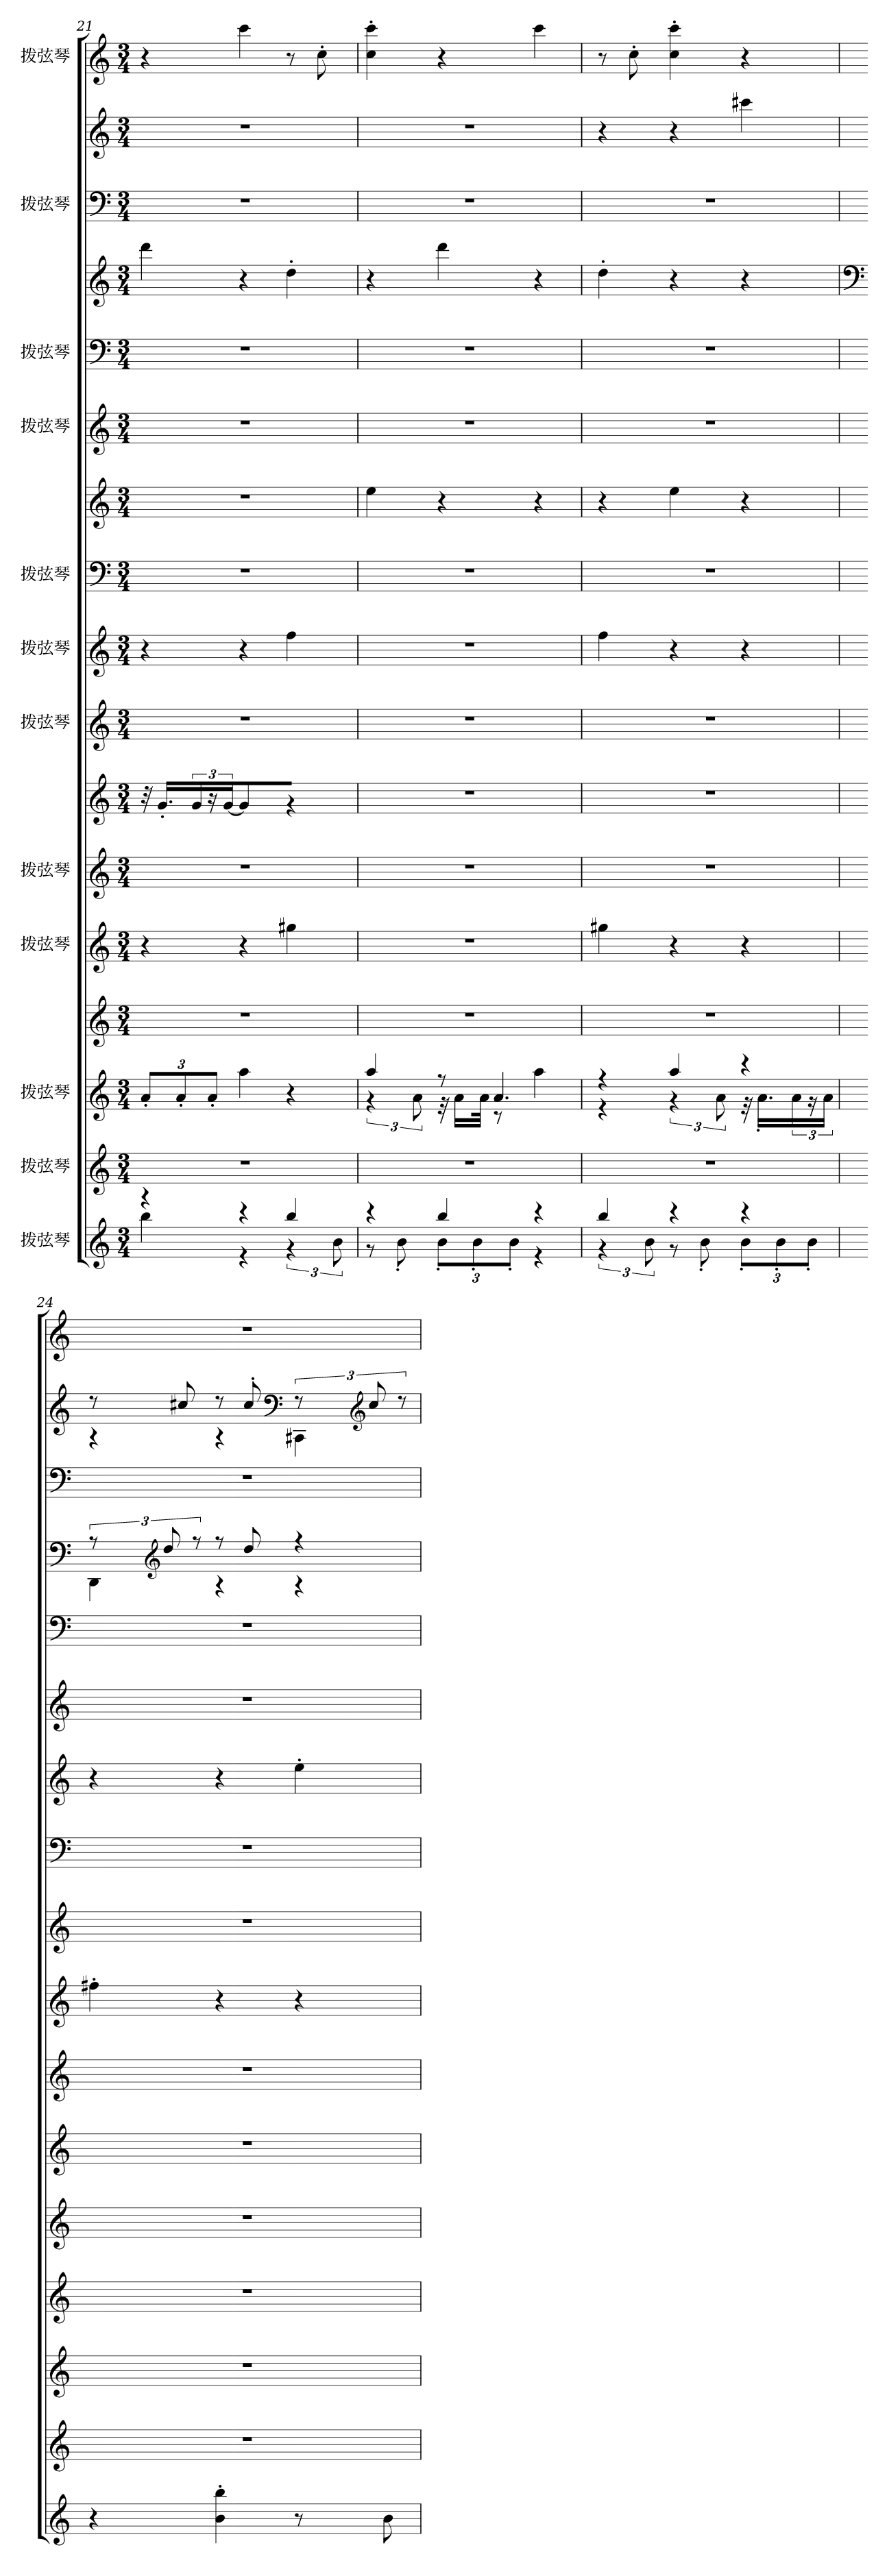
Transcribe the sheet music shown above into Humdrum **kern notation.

**kern	**kern	**kern	**kern	**kern	**kern	**kern	**kern	**kern	**kern	**kern	**kern	**kern	**kern	**kern	**kern	**kern
*part12	*part11	*part10	*part10	*part9	*part8	*part8	*part7	*part6	*part5	*part5	*part4	*part3	*part3	*part2	*part2	*part1
*staff17	*staff16	*staff15	*staff14	*staff13	*staff12	*staff11	*staff10	*staff9	*staff8	*staff7	*staff6	*staff5	*staff4	*staff3	*staff2	*staff1
*I"拨弦琴	*I"拨弦琴	*I"拨弦琴	*	*I"拨弦琴	*I"拨弦琴	*	*I"拨弦琴	*I"拨弦琴	*I"拨弦琴	*	*I"拨弦琴	*I"拨弦琴	*	*I"拨弦琴	*	*I"拨弦琴
*clefG2	*clefG2	*clefG2	*clefG2	*clefG2	*clefG2	*clefG2	*clefG2	*clefG2	*clefF4	*clefG2	*clefG2	*clefF4	*clefG2	*clefF4	*clefG2	*clefG2
*k[]	*k[]	*k[]	*k[]	*k[]	*k[]	*k[]	*k[]	*k[]	*k[]	*k[]	*k[]	*k[]	*k[]	*k[]	*k[]	*k[]
*M3/4	*M3/4	*M3/4	*M3/4	*M3/4	*M3/4	*M3/4	*M3/4	*M3/4	*M3/4	*M3/4	*M3/4	*M3/4	*M3/4	*M3/4	*M3/4	*M3/4
=21	=21	=21	=21	=21	=21	=21	=21	=21	=21	=21	=21	=21	=21	=21	=21	=21
*^	*	*	*	*	*	*	*	*	*	*	*	*	*	*	*	*
*	*	*	*Xbrackettup	*	*	*	*	*	*	*	*	*	*	*	*	*	*
4r	4bb\	2.r	12a'/L	2.r	4r	2.r	32r	2.r	4r	2.r	2.r	2.r	2.r	4ddd\	2.r	2.r	4r
.	.	.	.	.	.	.	16.g'/LL	.	.	.	.	.	.	.	.	.	.
.	.	.	12a'/	.	.	.	.	.	.	.	.	.	.	.	.	.	.
.	.	.	.	.	.	.	24g/JJ	.	.	.	.	.	.	.	.	.	.
.	.	.	12a'/J	.	.	.	24r	.	.	.	.	.	.	.	.	.	.
.	.	.	.	.	.	.	[24g/	.	.	.	.	.	.	.	.	.	.
4r	4r	.	4aa\	.	4r	.	4g/]	.	4r	.	.	.	.	4r	.	.	4ccc\
4bb/	6r	.	4r	.	4gg#X\	.	4r	.	4ff\	.	.	.	.	4dd'\	.	.	8r
.	.	.	.	.	.	.	.	.	.	.	.	.	.	.	.	.	8cc'\
.	12b\	.	.	.	.	.	.	.	.	.	.	.	.	.	.	.	.
=22	=22	=22	=22	=22	=22	=22	=22	=22	=22	=22	=22	=22	=22	=22	=22	=22	=22
*	*	*	*^	*	*	*	*	*	*	*	*	*	*	*	*	*	*
*	*	*	*	*brackettup	*	*	*	*	*	*	*	*	*	*	*	*	*	*
4r	8r	2.r	4aa/	6r	2.r	2.r	2.r	2.r	2.r	2.r	2.r	4ee\	2.r	2.r	4r	2.r	2.r	4cc\' 4ccc\'
.	8b'\	.	.	.	.	.	.	.	.	.	.	.	.	.	.	.	.	.
.	.	.	.	12a\	.	.	.	.	.	.	.	.	.	.	.	.	.	.
*	*Xbrackettup	*	*	*	*	*	*	*	*	*	*	*	*	*	*	*	*	*
4bb/	12b'\L	.	8r	32r	.	.	.	.	.	.	.	4r	.	.	4ddd\	.	.	4r
.	.	.	.	16a\LL	.	.	.	.	.	.	.	.	.	.	.	.	.	.
.	12b'\	.	.	.	.	.	.	.	.	.	.	.	.	.	.	.	.	.
.	.	.	.	32a\JJk	.	.	.	.	.	.	.	.	.	.	.	.	.	.
.	.	.	4.a/	8r	.	.	.	.	.	.	.	.	.	.	.	.	.	.
.	12b'\J	.	.	.	.	.	.	.	.	.	.	.	.	.	.	.	.	.
4r	4r	.	.	4aa\	.	.	.	.	.	.	.	4r	.	.	4r	.	.	4ccc\
=23	=23	=23	=23	=23	=23	=23	=23	=23	=23	=23	=23	=23	=23	=23	=23	=23	=23	=23
*	*brackettup	*	*	*	*	*	*	*	*	*	*	*	*	*	*	*	*	*
4bb/	6r	2.r	4r	4r	2.r	4gg#X\	2.r	2.r	2.r	4ff\	2.r	4r	2.r	2.r	4dd'\	2.r	4r	8r
.	.	.	.	.	.	.	.	.	.	.	.	.	.	.	.	.	.	8cc'\
.	12b\	.	.	.	.	.	.	.	.	.	.	.	.	.	.	.	.	.
4r	8r	.	4aa/	6r	.	4r	.	.	.	4r	.	4ee\	.	.	4r	.	4r	4cc\' 4ccc\'
.	8b'\	.	.	.	.	.	.	.	.	.	.	.	.	.	.	.	.	.
.	.	.	.	12a\	.	.	.	.	.	.	.	.	.	.	.	.	.	.
*	*Xbrackettup	*	*	*	*	*	*	*	*	*	*	*	*	*	*	*	*	*
4r	12b'\L	.	4r	32r	.	4r	.	.	.	4r	.	4r	.	.	4r	.	4ccc#X\	4r
.	.	.	.	16.a'\LL	.	.	.	.	.	.	.	.	.	.	.	.	.	.
.	12b'\	.	.	.	.	.	.	.	.	.	.	.	.	.	.	.	.	.
.	.	.	.	24a\JJ	.	.	.	.	.	.	.	.	.	.	.	.	.	.
.	12b'\J	.	.	24r	.	.	.	.	.	.	.	.	.	.	.	.	.	.
.	.	.	.	24a\	.	.	.	.	.	.	.	.	.	.	.	.	.	.
*v	*v	*	*v	*v	*	*	*	*	*	*	*	*	*	*	*	*	*	*
!!LO:PB:g=z
=24	=24	=24	=24	=24	=24	=24	=24	=24	=24	=24	=24	=24	=24	=24	=24	=24
*	*	*	*	*	*	*	*	*	*	*	*	*	*clefF4	*	*	*
*	*	*	*	*	*	*	*	*	*	*	*	*	*^	*	*^	*
4r	2.r	2.r	2.r	2.r	2.r	2.r	4ff#X'\	2.r	2.r	4r	2.r	2.r	12r	4DD\	2.r	8r	4r	2.r
*	*	*	*	*	*	*	*	*	*	*	*	*	*clefG2	*	*	*	*	*
.	.	.	.	.	.	.	.	.	.	.	.	.	12dd/	.	.	.	.	.
.	.	.	.	.	.	.	.	.	.	.	.	.	.	.	.	8cc#X/	.	.
.	.	.	.	.	.	.	.	.	.	.	.	.	12r	.	.	.	.	.
4b\' 4bb\'	.	.	.	.	.	.	4r	.	.	4r	.	.	8r	4r	.	8r	4r	.
.	.	.	.	.	.	.	.	.	.	.	.	.	8dd/	.	.	8cc#'/	.	.
*	*	*	*	*	*	*	*	*	*	*	*	*	*	*	*	*clefF4	*	*
8r	.	.	.	.	.	.	4r	.	.	4ee'\	.	.	4r	4r	.	12r	4CC#X\	.
*	*	*	*	*	*	*	*	*	*	*	*	*	*	*	*	*clefG2	*	*
.	.	.	.	.	.	.	.	.	.	.	.	.	.	.	.	12cc#/	.	.
8b\	.	.	.	.	.	.	.	.	.	.	.	.	.	.	.	.	.	.
.	.	.	.	.	.	.	.	.	.	.	.	.	.	.	.	12r	.	.
*	*	*	*	*	*	*	*	*	*	*	*	*	*v	*v	*	*v	*v	*
=	=	=	=	=	=	=	=	=	=	=	=	=	=	=	=	=
*-	*-	*-	*-	*-	*-	*-	*-	*-	*-	*-	*-	*-	*-	*-	*-	*-
